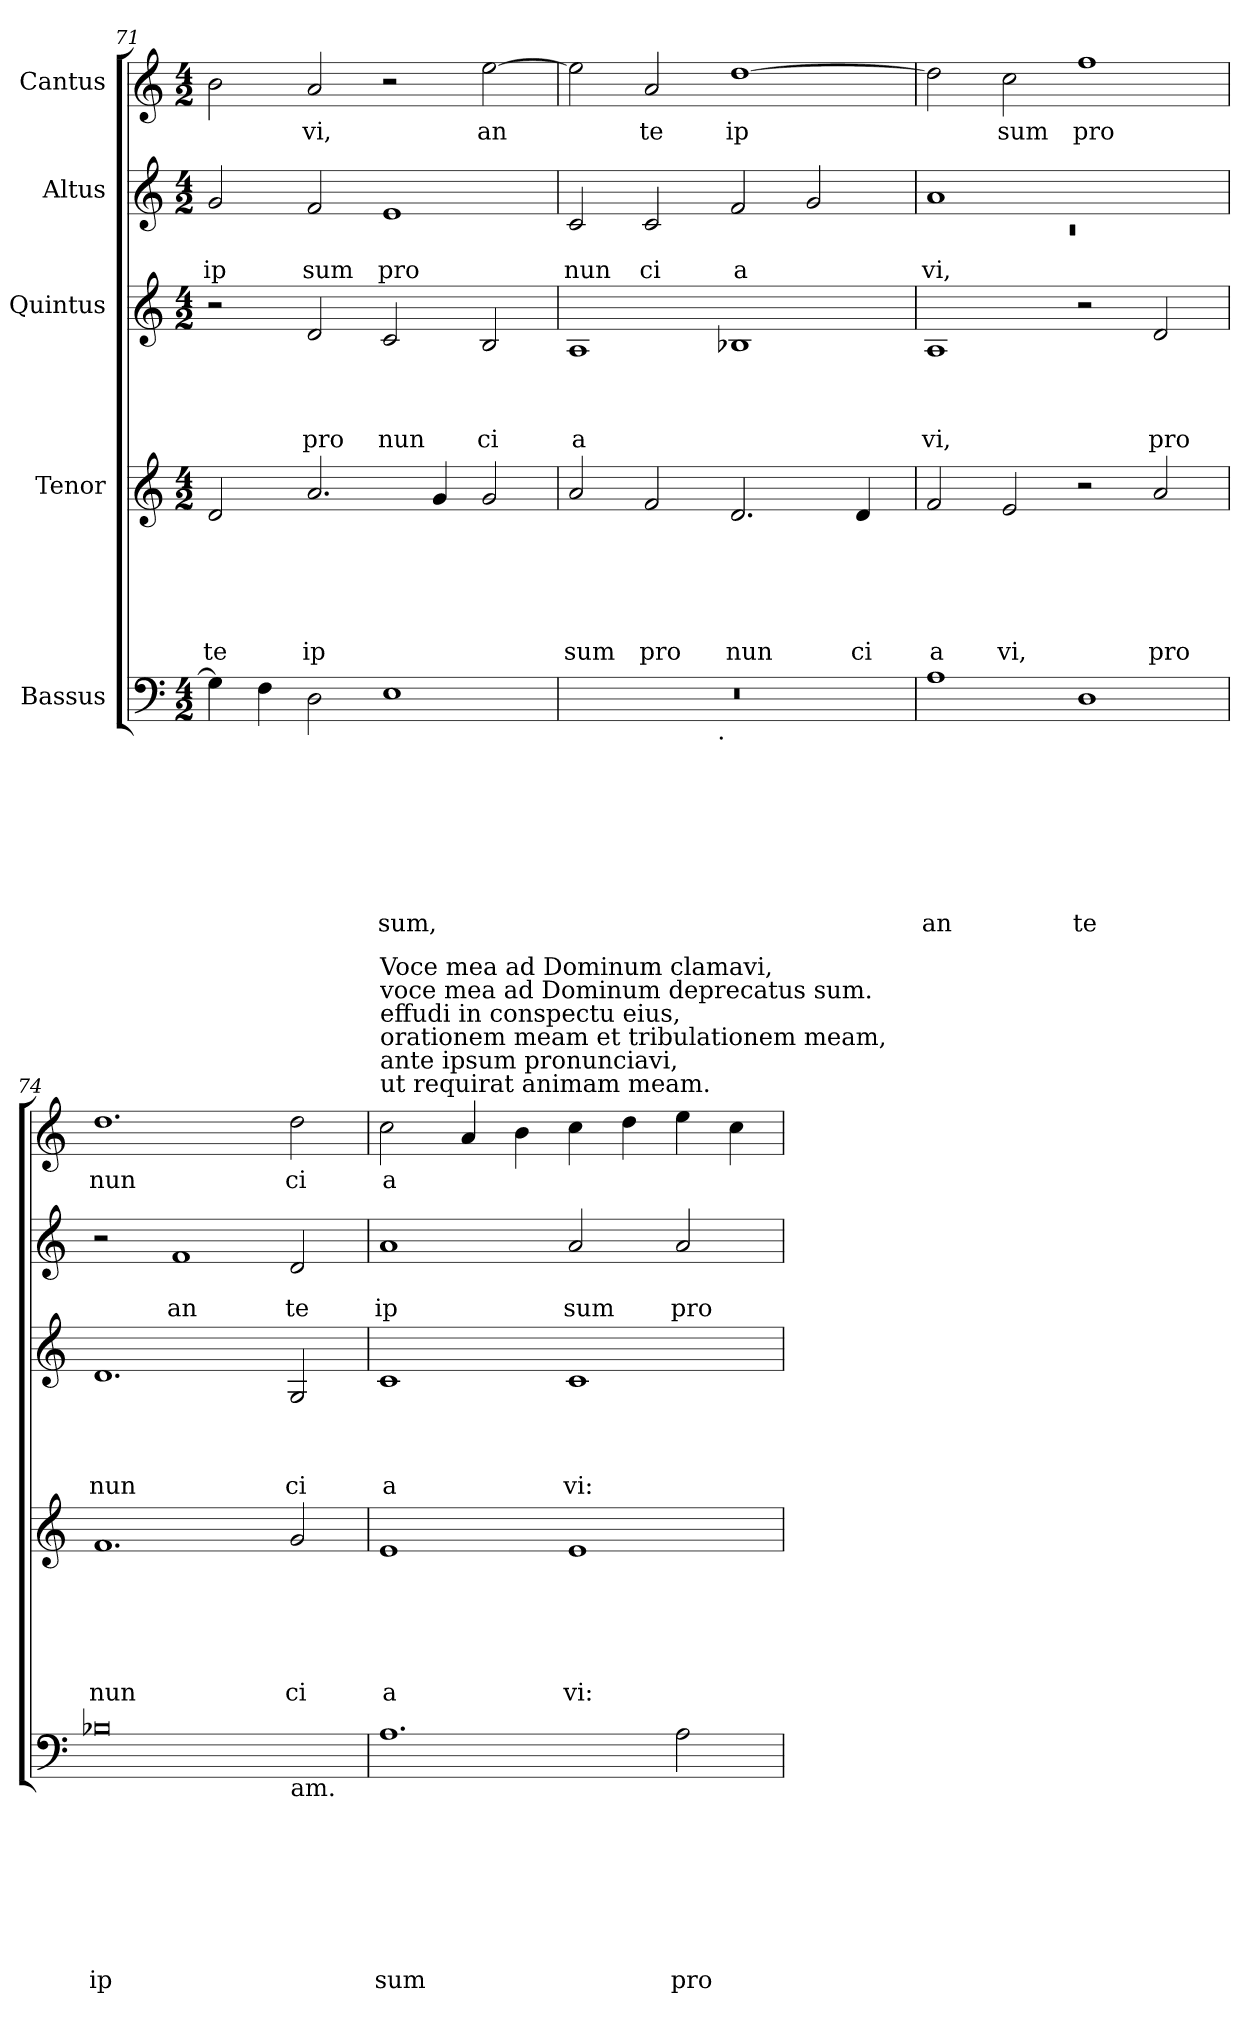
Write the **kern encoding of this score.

**kern	**text	**text	**text	**text	**text	**text	**text	**text	**kern	**text	**text	**text	**text	**text	**text	**kern	**text	**text	**text	**text	**kern	**text	**text	**kern	**text
*part5	*part5	*part5	*part5	*part5	*part5	*part5	*part5	*part5	*part4	*part4	*part4	*part4	*part4	*part4	*part4	*part3	*part3	*part3	*part3	*part3	*part2	*part2	*part2	*part1	*part1
*staff5	*staff5	*staff5	*staff5	*staff5	*staff5	*staff5	*staff5	*staff5	*staff4	*staff4	*staff4	*staff4	*staff4	*staff4	*staff4	*staff3	*staff3	*staff3	*staff3	*staff3	*staff2	*staff2	*staff2	*staff1	*staff1
*I"Bassus	*	*	*	*	*	*	*	*	*I"Tenor	*	*	*	*	*	*	*I"Quintus	*	*	*	*	*I"Altus	*	*	*I"Cantus	*
*clefF4	*	*	*	*	*	*	*	*	*clefG2	*	*	*	*	*	*	*clefG2	*	*	*	*	*clefG2	*	*	*clefG2	*
*k[]	*	*	*	*	*	*	*	*	*k[]	*	*	*	*	*	*	*k[]	*	*	*	*	*k[]	*	*	*k[]	*
*C:	*	*	*	*	*	*	*	*	*C:	*	*	*	*	*	*	*C:	*	*	*	*	*C:	*	*	*C:	*
*M4/2	*	*	*	*	*	*	*	*	*M4/2	*	*	*	*	*	*	*M4/2	*	*	*	*	*M4/2	*	*	*M4/2	*
=71	=71	=71	=71	=71	=71	=71	=71	=71	=71	=71	=71	=71	=71	=71	=71	=71	=71	=71	=71	=71	=71	=71	=71	=71	=71
!	!	!	!	!	!	!	!	!	!	!	!	!	!	!	!LO:LY:b	!	!	!	!	!	!	!	!LO:LY:b	!	!
4G\]	.	.	.	.	.	.	.	.	2d/	.	.	.	.	.	te	2r	.	.	.	.	2g/	.	ip	2b\	.
4F\	.	.	.	.	.	.	.	.	.	.	.	.	.	.	.	.	.	.	.	.	.	.	.	.	.
!	!	!	!	!	!	!	!	!	!	!	!	!	!	!	!LO:LY:b	!	!	!	!	!LO:LY:b	!	!	!LO:LY:b	!	!LO:LY:b
2D\	.	.	.	.	.	.	.	.	2.a/	.	.	.	.	.	ip	2d/	.	.	.	pro	2f/	.	sum	2a/	vi,
!	!	!	!	!	!	!	!	!LO:LY:b	!	!	!	!	!	!	!	!	!	!	!	!LO:LY:b	!	!	!LO:LY:b	!	!
1E	.	.	.	.	.	.	.	sum,	.	.	.	.	.	.	.	2c/	.	.	.	nun	1e	.	pro	2r	.
.	.	.	.	.	.	.	.	.	4g/	.	.	.	.	.	.	.	.	.	.	.	.	.	.	.	.
!	!	!	!	!	!	!	!	!	!	!	!	!	!	!	!	!	!	!	!	!LO:LY:b	!	!	!	!	!LO:LY:b
.	.	.	.	.	.	.	.	.	2g/	.	.	.	.	.	.	2B/	.	.	.	ci	.	.	.	[>2ee\	an
=72	=72	=72	=72	=72	=72	=72	=72	=72	=72	=72	=72	=72	=72	=72	=72	=72	=72	=72	=72	=72	=72	=72	=72	=72	=72
!	!	!	!	!	!	!	!	!	!	!	!	!	!	!	!LO:LY:b	!	!	!	!	!LO:LY:b:rj	!	!	!LO:LY:b	!	!
*^	*	*	*	*	*	*	*	*	*	*	*	*	*	*	*	*	*	*	*	*	*	*	*	*	*
0r	2ryy	.	.	.	.	.	.	.	.	2a/	.	.	.	.	.	sum	1A	.	.	.	a	2c/	.	nun	2ee\]	.
!	!	!	!	!	!	!	!	!	!	!	!	!	!	!	!	!LO:LY:b	!	!	!	!	!	!	!	!LO:LY:b	!	!LO:LY:b
.	4...ryy	.	.	.	.	.	.	.	.	2f/	.	.	.	.	.	pro	.	.	.	.	.	2c/	.	ci	2a/	te
!	!LO:TX:b:t=.	!	!	!	!	!	!	!	!	!	!	!	!	!	!	!	!	!	!	!	!	!	!	!	!	!
.	1ryy	.	.	.	.	.	.	.	.	.	.	.	.	.	.	.	.	.	.	.	.	.	.	.	.	.
!	!	!	!	!	!	!	!	!	!	!	!	!	!	!	!	!LO:LY:b	!	!	!	!	!	!	!	!LO:LY:b	!	!LO:LY:b
.	.	.	.	.	.	.	.	.	.	2.d/	.	.	.	.	.	nun	1B-X	.	.	.	.	2f/	.	a	[>1dd	ip
.	.	.	.	.	.	.	.	.	.	.	.	.	.	.	.	.	.	.	.	.	.	2g/	.	.	.	.
!	!	!	!	!	!	!	!	!	!	!	!	!	!	!	!	!LO:LY:b	!	!	!	!	!	!	!	!	!	!
.	.	.	.	.	.	.	.	.	.	4d/	.	.	.	.	.	ci	.	.	.	.	.	.	.	.	.	.
.	32ryy	.	.	.	.	.	.	.	.	.	.	.	.	.	.	.	.	.	.	.	.	.	.	.	.	.
=73	=73	=73	=73	=73	=73	=73	=73	=73	=73	=73	=73	=73	=73	=73	=73	=73	=73	=73	=73	=73	=73	=73	=73	=73	=73	=73
*	*	*	*	*	*	*	*	*	*	*	*	*	*	*	*	*	*	*	*	*	*	*^	*	*	*	*
!	!	!	!	!	!	!	!	!	!LO:LY:b	!	!	!	!	!	!	!LO:LY:b	!	!	!	!	!LO:LY:b	!	!LO:N:vis=1	!	!LO:LY:b	!	!
*v	*v	*	*	*	*	*	*	*	*	*	*	*	*	*	*	*	*	*	*	*	*	*	*	*	*	*	*
1A	.	.	.	.	.	.	.	an	2f/	.	.	.	.	.	a	1A	.	.	.	vi,	1a	0rc	.	vi,	2dd\]	.
!	!	!	!	!	!	!	!	!	!	!	!	!	!	!	!LO:LY:b	!	!	!	!	!	!	!	!	!	!	!LO:LY:b
.	.	.	.	.	.	.	.	.	2e/	.	.	.	.	.	vi,	.	.	.	.	.	.	.	.	.	2cc\	sum
!	!	!	!	!	!	!	!	!LO:LY:b	!	!	!	!	!	!	!	!	!	!	!	!	!	!	!	!	!	!LO:LY:b
1D	.	.	.	.	.	.	.	te	2r	.	.	.	.	.	.	2r	.	.	.	.	1ryy	.	.	.	1ff	pro
!	!	!	!	!	!	!	!	!	!	!	!	!	!	!	!LO:LY:b	!	!	!	!	!LO:LY:b	!	!	!	!	!	!
.	.	.	.	.	.	.	.	.	2a/	.	.	.	.	.	pro	2d/	.	.	.	pro	.	.	.	.	.	.
*	*	*	*	*	*	*	*	*	*	*	*	*	*	*	*	*	*	*	*	*	*v	*v	*	*	*	*
=74	=74	=74	=74	=74	=74	=74	=74	=74	=74	=74	=74	=74	=74	=74	=74	=74	=74	=74	=74	=74	=74	=74	=74	=74	=74
!	!	!	!	!	!	!	!	!LO:LY:b	!	!	!	!	!	!	!LO:LY:b	!	!	!	!	!LO:LY:b	!	!	!	!	!LO:LY:b
*^	*	*	*	*	*	*	*	*	*	*	*	*	*	*	*	*	*	*	*	*	*	*	*	*	*
0B-	1.ryy	.	.	.	.	.	.	.	ip	1.f	.	.	.	.	.	nun	1.d	.	.	.	nun	2r	.	.	1.dd	nun
!	!	!	!	!	!	!	!	!	!	!	!	!	!	!	!	!	!	!	!	!	!	!	!	!LO:LY:b	!	!
.	.	.	.	.	.	.	.	.	.	.	.	.	.	.	.	.	.	.	.	.	.	1f	.	an	.	.
!	!LO:TX:b:t=am.	!	!	!	!	!	!	!	!	!	!	!	!	!	!	!	!	!	!	!	!	!	!	!	!	!
!	!	!	!	!	!	!	!	!	!	!	!	!	!	!	!	!LO:LY:b	!	!	!	!	!LO:LY:b	!	!	!LO:LY:b	!	!LO:LY:b
.	2ryy	.	.	.	.	.	.	.	.	2g/	.	.	.	.	.	ci	2G/	.	.	.	ci	2d/	.	te	2dd\	ci
!!LO:LB:g=z
=75	=75	=75	=75	=75	=75	=75	=75	=75	=75	=75	=75	=75	=75	=75	=75	=75	=75	=75	=75	=75	=75	=75	=75	=75	=75	=75
!	!	!	!	!	!	!	!	!	!	!	!	!	!	!	!	!	!	!	!	!	!	!	!	!	!LO:TX:a:t=Voce mea ad Dominum clamavi,\nvoce mea ad Dominum deprecatus sum.\neffudi in conspectu eius,\norationem meam et tribulationem meam,\nante ipsum pronunciavi,\nut requirat animam meam.	!
!	!	!	!	!	!	!	!	!	!LO:LY:b	!	!	!	!	!	!	!LO:LY:b	!	!	!	!	!LO:LY:b	!	!	!LO:LY:b	!	!LO:LY:b
*v	*v	*	*	*	*	*	*	*	*	*	*	*	*	*	*	*	*	*	*	*	*	*	*	*	*	*
1.A	.	.	.	.	.	.	.	sum	1e	.	.	.	.	.	a	1c	.	.	.	a	1a	.	ip	2cc\	a
.	.	.	.	.	.	.	.	.	.	.	.	.	.	.	.	.	.	.	.	.	.	.	.	4a/	.
.	.	.	.	.	.	.	.	.	.	.	.	.	.	.	.	.	.	.	.	.	.	.	.	4b\	.
!	!	!	!	!	!	!	!	!	!	!	!	!	!	!	!LO:LY:b	!	!	!	!	!LO:LY:b	!	!	!LO:LY:b	!	!
.	.	.	.	.	.	.	.	.	1e	.	.	.	.	.	vi:	1c	.	.	.	vi:	2a/	.	sum	4cc\	.
.	.	.	.	.	.	.	.	.	.	.	.	.	.	.	.	.	.	.	.	.	.	.	.	4dd\	.
!	!	!	!	!	!	!	!	!LO:LY:b	!	!	!	!	!	!	!	!	!	!	!	!	!	!	!LO:LY:b	!	!
2A\	.	.	.	.	.	.	.	pro-	.	.	.	.	.	.	.	.	.	.	.	.	2a/	.	pro	4ee\	.
.	.	.	.	.	.	.	.	.	.	.	.	.	.	.	.	.	.	.	.	.	.	.	.	4cc\	.
=	=	=	=	=	=	=	=	=	=	=	=	=	=	=	=	=	=	=	=	=	=	=	=	=	=
*-	*-	*-	*-	*-	*-	*-	*-	*-	*-	*-	*-	*-	*-	*-	*-	*-	*-	*-	*-	*-	*-	*-	*-	*-	*-
